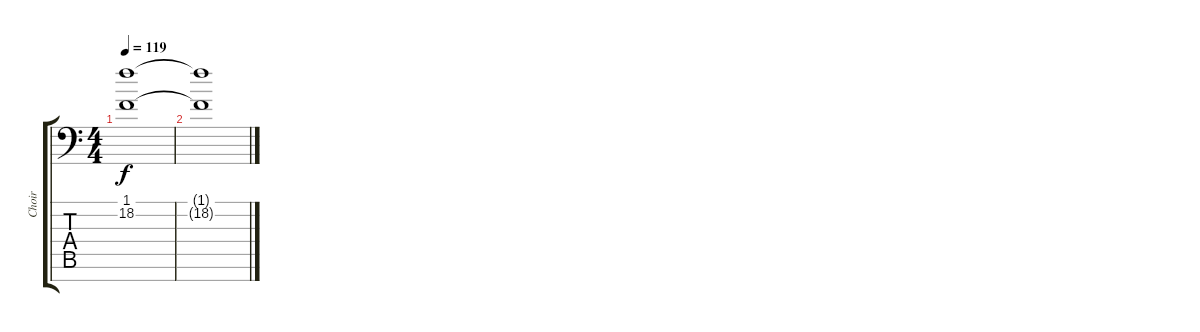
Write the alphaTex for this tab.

\track ("Choir" "Choir") {instrument choiraahs}
\staff {score tabs}
\tuning (E4 B3 G3 D3 A2 E2 C-1) {hide}
\ts (4 4)
\tempo 119
\clef f4
\ks c
(1.1 18.2).1{dy f} |
(1.1{t} 18.2{t}).1
